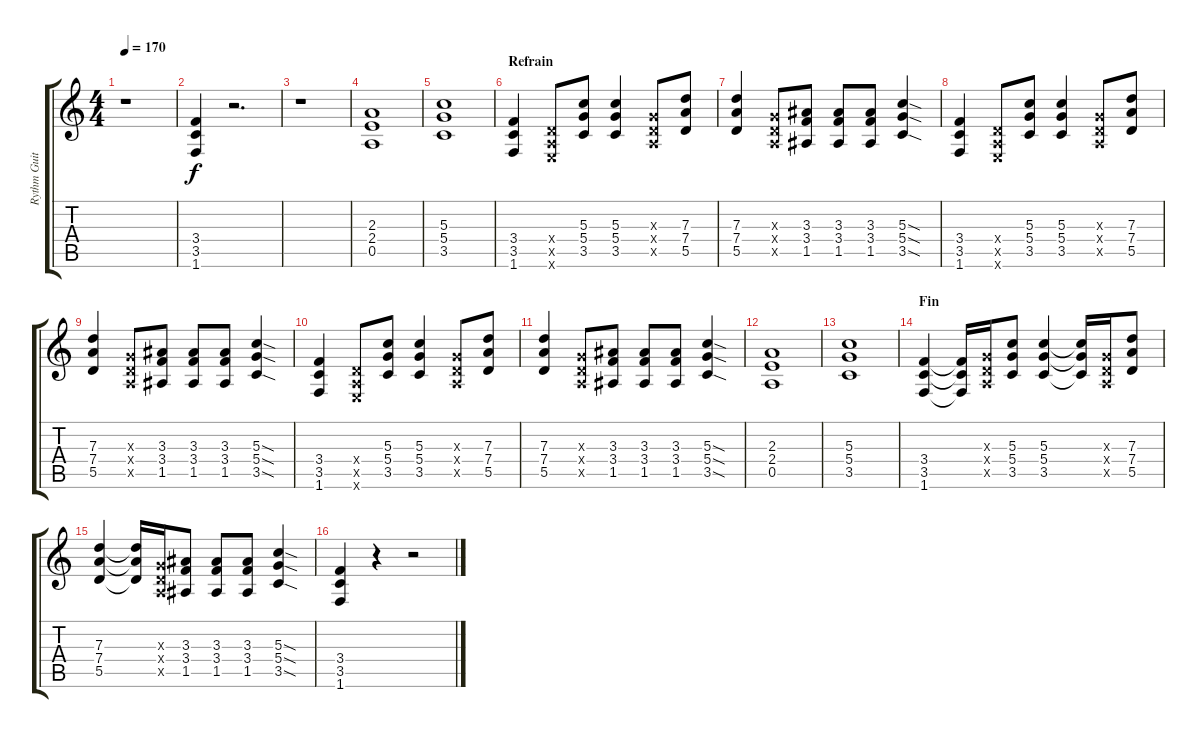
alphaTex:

\track ("Rythm Guitar 1" "Rythm Guit") {instrument distortionguitar}
\staff {score tabs}
\tuning (E4 B3 G3 D3 A2 E2) {hide}
\ts (4 4)
\tempo 170
\clef g2
\ks c
r.1{dy f} |
(3.4 3.5 1.6).4 r.2{d} |
r.1 |
(2.3 2.4 0.5).1 |
(5.3 5.4 3.5).1 |
\section ("" "Refrain")
(3.4 3.5 1.6).4 (0.4{x} 0.5{x} 0.6{x}).8 (5.3 5.4 3.5).8 (5.3 5.4 3.5).4 (0.3{x} 0.4{x} 0.5{x}).8 (7.3 7.4 5.5).8 |
(7.3 7.4 5.5).4 (0.3{x} 0.4{x} 0.5{x}).8 (3.3 3.4 1.5).8 (3.3 3.4 1.5).8 (3.3 3.4 1.5).8 (5.3{sod} 5.4{sod} 3.5{sod}).4 |
(3.4 3.5 1.6).4 (0.4{x} 0.5{x} 0.6{x}).8 (5.3 5.4 3.5).8 (5.3 5.4 3.5).4 (0.3{x} 0.4{x} 0.5{x}).8 (7.3 7.4 5.5).8 |
(7.3 7.4 5.5).4 (0.3{x} 0.4{x} 0.5{x}).8 (3.3 3.4 1.5).8 (3.3 3.4 1.5).8 (3.3 3.4 1.5).8 (5.3{sod} 5.4{sod} 3.5{sod}).4 |
(3.4 3.5 1.6).4 (0.4{x} 0.5{x} 0.6{x}).8 (5.3 5.4 3.5).8 (5.3 5.4 3.5).4 (0.3{x} 0.4{x} 0.5{x}).8 (7.3 7.4 5.5).8 |
(7.3 7.4 5.5).4 (0.3{x} 0.4{x} 0.5{x}).8 (3.3 3.4 1.5).8 (3.3 3.4 1.5).8 (3.3 3.4 1.5).8 (5.3{sod} 5.4{sod} 3.5{sod}).4 |
(2.3 2.4 0.5).1 |
(5.3 5.4 3.5).1 |
\section ("" "Fin")
(3.4 3.5 1.6).4 (3.4{t} 3.5{t} 1.6{t}).16 (0.3{x} 0.4{x} 0.5{x}).16 (5.3 5.4 3.5).8 (5.3 5.4 3.5).4 (5.3{t} 5.4{t} 3.5{t}).16 (0.3{x} 0.4{x} 0.5{x}).16 (7.3 7.4 5.5).8 |
(7.3 7.4 5.5).4 (7.3{t} 7.4{t} 5.5{t}).16 (0.3{x} 0.4{x} 0.5{x}).16 (3.3 3.4 1.5).8 (3.3 3.4 1.5).8 (3.3 3.4 1.5).8 (5.3{sod} 5.4{sod} 3.5{sod}).4 |
(3.4 3.5 1.6).4 r.4 r.2
